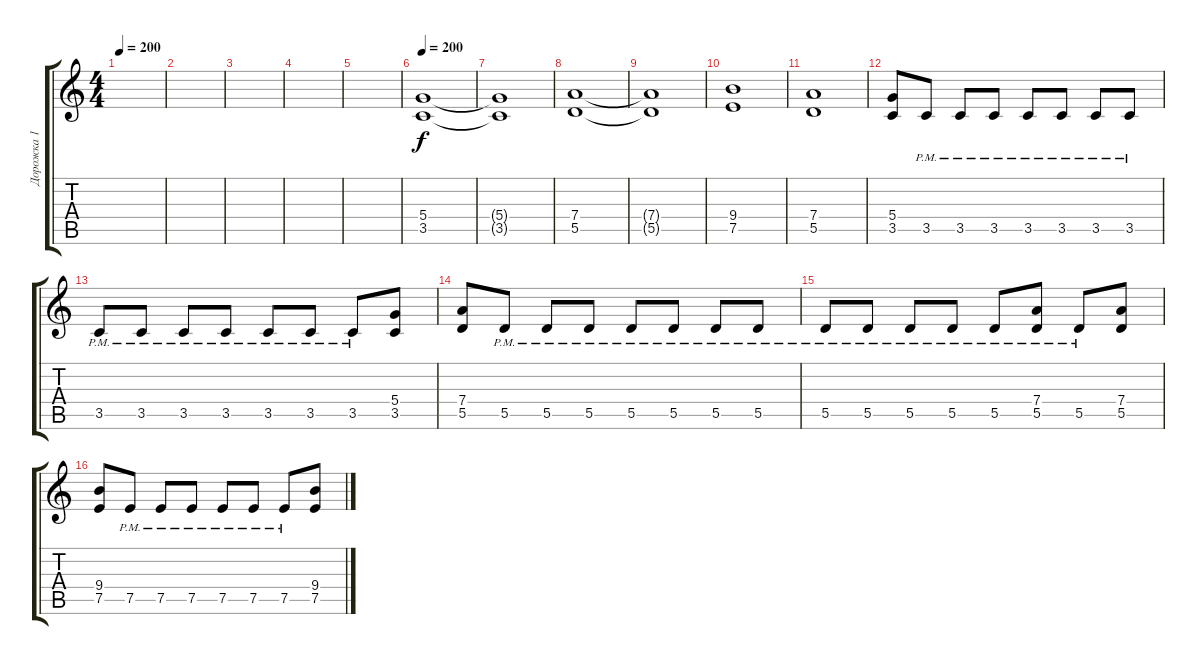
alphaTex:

\track ("Дорожка 1" "Дорожка 1") {instrument distortionguitar}
\staff {score tabs}
\tuning (E4 B3 G3 D3 A2 E2) {hide}
\ts (4 4)
\tempo 200
\clef g2
\ks c
|
|
|
|
|
\tempo 200
(5.4 3.5).1 |
(5.4{t} 3.5{t}).1 |
(7.4 5.5).1 |
(7.4{t} 5.5{t}).1 |
(9.4 7.5).1 |
(7.4 5.5).1 |
(5.4 3.5).8 3.5{pm}.8 3.5{pm}.8 3.5{pm}.8 3.5{pm}.8 3.5{pm}.8 3.5{pm}.8 3.5{pm}.8 |
3.5{pm}.8 3.5{pm}.8 3.5{pm}.8 3.5{pm}.8 3.5{pm}.8 3.5{pm}.8 3.5{pm}.8 (5.4 3.5).8 |
(7.4 5.5).8 5.5{pm}.8 5.5{pm}.8 5.5{pm}.8 5.5{pm}.8 5.5{pm}.8 5.5{pm}.8 5.5{pm}.8 |
5.5{pm}.8 5.5{pm}.8 5.5{pm}.8 5.5{pm}.8 5.5{pm}.8 (7.4 5.5{pm}).8 5.5{pm}.8 (7.4 5.5).8 |
(9.4 7.5).8 7.5{pm}.8 7.5{pm}.8 7.5{pm}.8 7.5{pm}.8 7.5{pm}.8 7.5{pm}.8 (9.4 7.5).8
